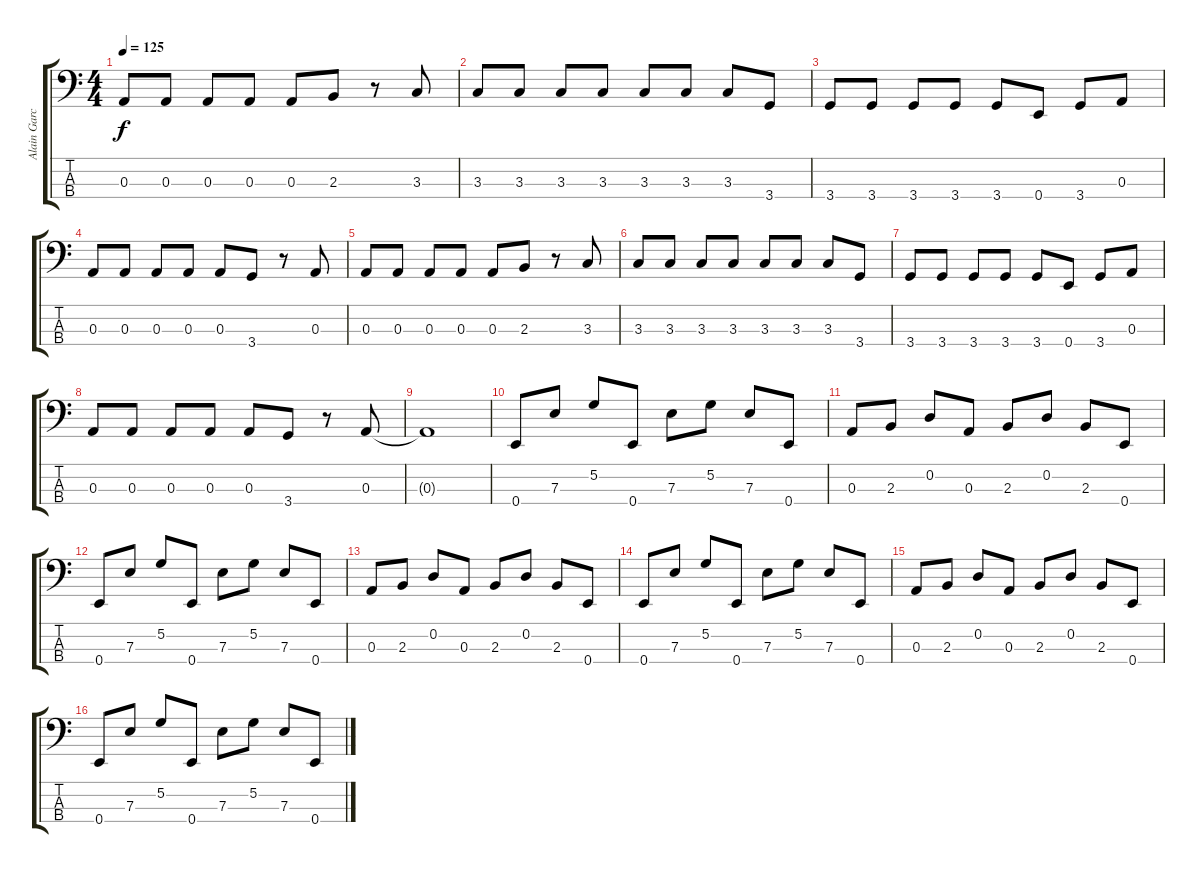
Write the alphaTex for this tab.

\track ("Alain Garces" "Alain Garc") {instrument electricbassfinger}
\staff {score tabs}
\tuning (G2 D2 A1 E1) {hide}
\ts (4 4)
\tempo 125
\clef f4
\ks c
0.3.8{dy f} 0.3.8 0.3.8 0.3.8 0.3.8 2.3.8 r.8 3.3.8 |
3.3.8 3.3.8 3.3.8 3.3.8 3.3.8 3.3.8 3.3.8 3.4.8 |
3.4.8 3.4.8 3.4.8 3.4.8 3.4.8 0.4.8 3.4.8 0.3.8 |
0.3.8 0.3.8 0.3.8 0.3.8 0.3.8 3.4.8 r.8 0.3.8 |
0.3.8 0.3.8 0.3.8 0.3.8 0.3.8 2.3.8 r.8 3.3.8 |
3.3.8 3.3.8 3.3.8 3.3.8 3.3.8 3.3.8 3.3.8 3.4.8 |
3.4.8 3.4.8 3.4.8 3.4.8 3.4.8 0.4.8 3.4.8 0.3.8 |
0.3.8 0.3.8 0.3.8 0.3.8 0.3.8 3.4.8 r.8 0.3.8 |
0.3{t}.1 |
0.4.8 7.3.8 5.2.8 0.4.8 7.3.8 5.2.8 7.3.8 0.4.8 |
0.3.8 2.3.8 0.2.8 0.3.8 2.3.8 0.2.8 2.3.8 0.4.8 |
0.4.8 7.3.8 5.2.8 0.4.8 7.3.8 5.2.8 7.3.8 0.4.8 |
0.3.8 2.3.8 0.2.8 0.3.8 2.3.8 0.2.8 2.3.8 0.4.8 |
0.4.8 7.3.8 5.2.8 0.4.8 7.3.8 5.2.8 7.3.8 0.4.8 |
0.3.8 2.3.8 0.2.8 0.3.8 2.3.8 0.2.8 2.3.8 0.4.8 |
0.4.8 7.3.8 5.2.8 0.4.8 7.3.8 5.2.8 7.3.8 0.4.8
